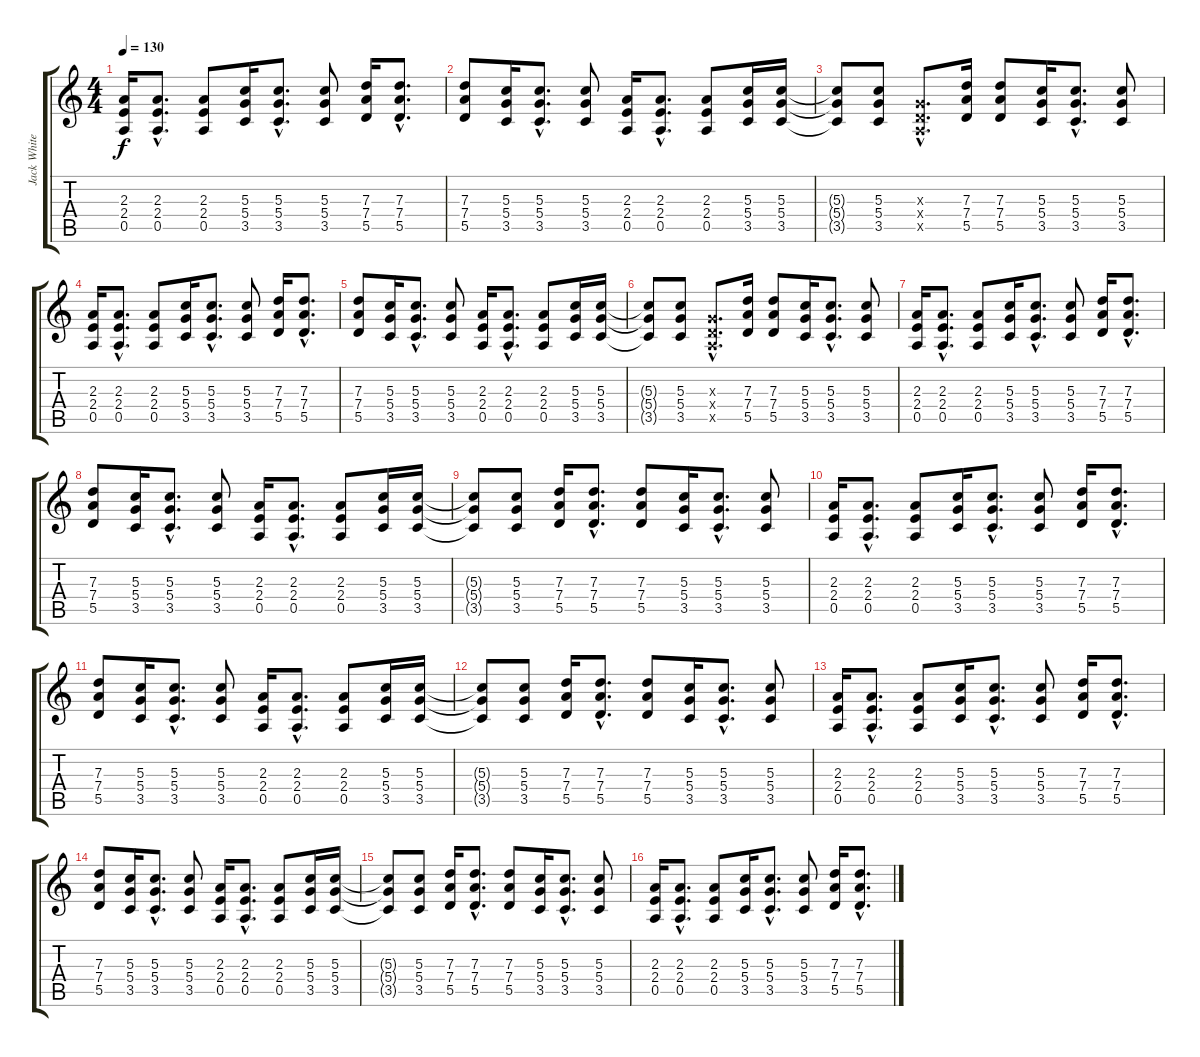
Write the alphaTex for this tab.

\track ("Jack White" "Jack White") {instrument distortionguitar}
\staff {score tabs}
\tuning (E4 B3 G3 D3 A2 E2) {hide}
\ts (4 4)
\tempo 130
\clef g2
\ks c
(2.3 2.4 0.5).16{dy f instrument distortionguitar} (2.3{hac} 2.4{hac} 0.5{hac}).8{d} (2.3 2.4 0.5).8 (5.3 5.4 3.5).16 (5.3{hac} 5.4{hac} 3.5{hac}).8{d} (5.3 5.4 3.5).8 (7.3 7.4 5.5).16 (7.3{hac} 7.4{hac} 5.5{hac}).8{d} |
(7.3 7.4 5.5).8 (5.3 5.4 3.5).16 (5.3{hac} 5.4{hac} 3.5{hac}).8{d} (5.3 5.4 3.5).8 (2.3 2.4 0.5).16 (2.3{hac} 2.4{hac} 0.5{hac}).8{d} (2.3 2.4 0.5).8 (5.3 5.4 3.5).16 (5.3 5.4 3.5).16 |
(5.3{t} 5.4{t} 3.5{t}).8 (5.3 5.4 3.5).8 (0.3{hac x} 0.4{hac x} 0.5{hac x}).8{d} (7.3 7.4 5.5).16 (7.3 7.4 5.5).8 (5.3 5.4 3.5).16 (5.3{hac} 5.4{hac} 3.5{hac}).8{d} (5.3 5.4 3.5).8 |
(2.3 2.4 0.5).16 (2.3{hac} 2.4{hac} 0.5{hac}).8{d} (2.3 2.4 0.5).8 (5.3 5.4 3.5).16 (5.3{hac} 5.4{hac} 3.5{hac}).8{d} (5.3 5.4 3.5).8 (7.3 7.4 5.5).16 (7.3{hac} 7.4{hac} 5.5{hac}).8{d} |
(7.3 7.4 5.5).8 (5.3 5.4 3.5).16 (5.3{hac} 5.4{hac} 3.5{hac}).8{d} (5.3 5.4 3.5).8 (2.3 2.4 0.5).16 (2.3{hac} 2.4{hac} 0.5{hac}).8{d} (2.3 2.4 0.5).8 (5.3 5.4 3.5).16 (5.3 5.4 3.5).16 |
(5.3{t} 5.4{t} 3.5{t}).8 (5.3 5.4 3.5).8 (0.3{hac x} 0.4{hac x} 0.5{hac x}).8{d} (7.3 7.4 5.5).16 (7.3 7.4 5.5).8 (5.3 5.4 3.5).16 (5.3{hac} 5.4{hac} 3.5{hac}).8{d} (5.3 5.4 3.5).8 |
(2.3 2.4 0.5).16 (2.3{hac} 2.4{hac} 0.5{hac}).8{d} (2.3 2.4 0.5).8 (5.3 5.4 3.5).16 (5.3{hac} 5.4{hac} 3.5{hac}).8{d} (5.3 5.4 3.5).8 (7.3 7.4 5.5).16 (7.3{hac} 7.4{hac} 5.5{hac}).8{d} |
(7.3 7.4 5.5).8 (5.3 5.4 3.5).16 (5.3{hac} 5.4{hac} 3.5{hac}).8{d} (5.3 5.4 3.5).8 (2.3 2.4 0.5).16 (2.3{hac} 2.4{hac} 0.5{hac}).8{d} (2.3 2.4 0.5).8 (5.3 5.4 3.5).16 (5.3 5.4 3.5).16 |
(5.3{t} 5.4{t} 3.5{t}).8 (5.3 5.4 3.5).8 (7.3 7.4 5.5).16 (7.3{hac} 7.4{hac} 5.5{hac}).8{d} (7.3 7.4 5.5).8 (5.3 5.4 3.5).16 (5.3{hac} 5.4{hac} 3.5{hac}).8{d} (5.3 5.4 3.5).8 |
(2.3 2.4 0.5).16 (2.3{hac} 2.4{hac} 0.5{hac}).8{d} (2.3 2.4 0.5).8 (5.3 5.4 3.5).16 (5.3{hac} 5.4{hac} 3.5{hac}).8{d} (5.3 5.4 3.5).8 (7.3 7.4 5.5).16 (7.3{hac} 7.4{hac} 5.5{hac}).8{d} |
(7.3 7.4 5.5).8 (5.3 5.4 3.5).16 (5.3{hac} 5.4{hac} 3.5{hac}).8{d} (5.3 5.4 3.5).8 (2.3 2.4 0.5).16 (2.3{hac} 2.4{hac} 0.5{hac}).8{d} (2.3 2.4 0.5).8 (5.3 5.4 3.5).16 (5.3 5.4 3.5).16 |
(5.3{t} 5.4{t} 3.5{t}).8 (5.3 5.4 3.5).8 (7.3 7.4 5.5).16 (7.3{hac} 7.4{hac} 5.5{hac}).8{d} (7.3 7.4 5.5).8 (5.3 5.4 3.5).16 (5.3{hac} 5.4{hac} 3.5{hac}).8{d} (5.3 5.4 3.5).8 |
(2.3 2.4 0.5).16 (2.3{hac} 2.4{hac} 0.5{hac}).8{d} (2.3 2.4 0.5).8 (5.3 5.4 3.5).16 (5.3{hac} 5.4{hac} 3.5{hac}).8{d} (5.3 5.4 3.5).8 (7.3 7.4 5.5).16 (7.3{hac} 7.4{hac} 5.5{hac}).8{d} |
(7.3 7.4 5.5).8 (5.3 5.4 3.5).16 (5.3{hac} 5.4{hac} 3.5{hac}).8{d} (5.3 5.4 3.5).8 (2.3 2.4 0.5).16 (2.3{hac} 2.4{hac} 0.5{hac}).8{d} (2.3 2.4 0.5).8 (5.3 5.4 3.5).16 (5.3 5.4 3.5).16 |
(5.3{t} 5.4{t} 3.5{t}).8 (5.3 5.4 3.5).8 (7.3 7.4 5.5).16 (7.3{hac} 7.4{hac} 5.5{hac}).8{d} (7.3 7.4 5.5).8 (5.3 5.4 3.5).16 (5.3{hac} 5.4{hac} 3.5{hac}).8{d} (5.3 5.4 3.5).8 |
(2.3 2.4 0.5).16 (2.3{hac} 2.4{hac} 0.5{hac}).8{d} (2.3 2.4 0.5).8 (5.3 5.4 3.5).16 (5.3{hac} 5.4{hac} 3.5{hac}).8{d} (5.3 5.4 3.5).8 (7.3 7.4 5.5).16 (7.3{hac} 7.4{hac} 5.5{hac}).8{d}
